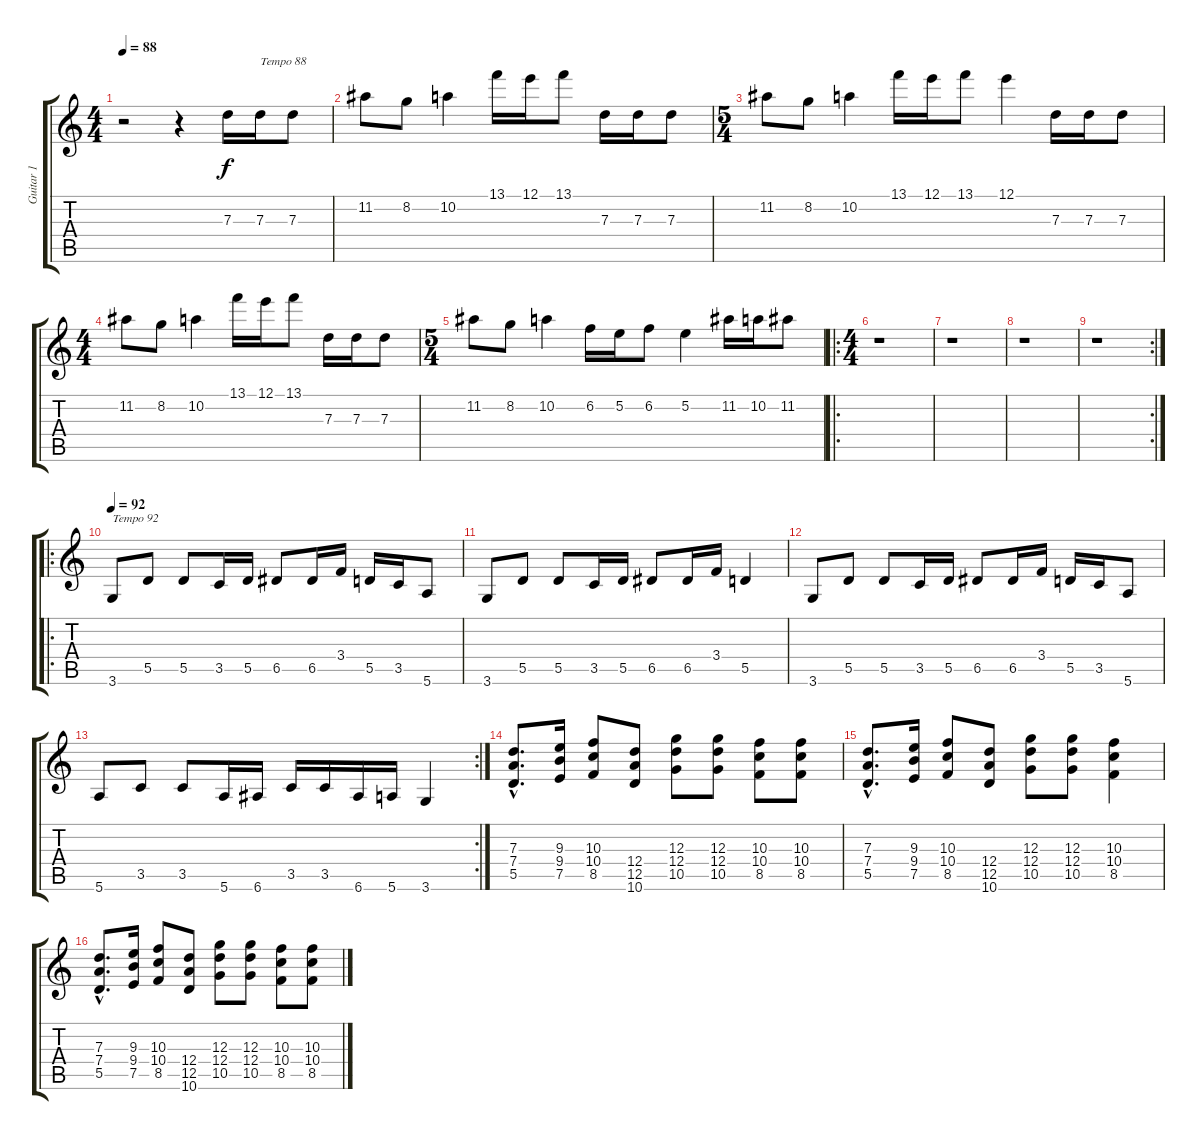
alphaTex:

\track ("Guitar 1" "Guitar 1") {instrument distortionguitar}
\staff {score tabs}
\tuning (E4 B3 G3 D3 A2 E2) {hide}
\ts (4 4)
\tempo 88
\clef g2
\ks c
r.2{dy f instrument distortionguitar} r.4 7.3.16 7.3.16{txt "Tempo 88"} 7.3.8 |
11.2.8 8.2.8 10.2.4 13.1.16 12.1.16 13.1.8 7.3.16 7.3.16 7.3.8 |
\ts (5 4)
11.2.8 8.2.8 10.2.4 13.1.16 12.1.16 13.1.8 12.1.4 7.3.16 7.3.16 7.3.8 |
\ts (4 4)
11.2.8 8.2.8 10.2.4 13.1.16 12.1.16 13.1.8 7.3.16 7.3.16 7.3.8 |
\ts (5 4)
11.2.8 8.2.8 10.2.4 6.2.16 5.2.16 6.2.8 5.2.4 11.2.16 10.2.16 11.2.8 |
\ro
\ts (4 4)
r.1 |
r.1 |
r.1 |
\rc 2
r.1 |
\ro
\tempo 92
3.6.8{txt "Tempo 92"} 5.5.8 5.5.8 3.5.16 5.5.16 6.5.8 6.5.16 3.4.16 5.5.16 3.5.16 5.6.8 |
3.6.8 5.5.8 5.5.8 3.5.16 5.5.16 6.5.8 6.5.16 3.4.16 5.5.4 |
3.6.8 5.5.8 5.5.8 3.5.16 5.5.16 6.5.8 6.5.16 3.4.16 5.5.16 3.5.16 5.6.8 |
\rc 2
5.6.8 3.5.8 3.5.8 5.6.16 6.6.16 3.5.16 3.5.16 6.6.16 5.6.16 3.6.4 |
(7.3{hac} 7.4{hac} 5.5{hac}).8{d} (9.3 9.4 7.5).16 (10.3 10.4 8.5).8 (12.4 12.5 10.6).8 (12.3 12.4 10.5).8 (12.3 12.4 10.5).8 (10.3 10.4 8.5).8 (10.3 10.4 8.5).8 |
(7.3{hac} 7.4{hac} 5.5{hac}).8{d} (9.3 9.4 7.5).16 (10.3 10.4 8.5).8 (12.4 12.5 10.6).8 (12.3 12.4 10.5).8 (12.3 12.4 10.5).8 (10.3 10.4 8.5).4 |
(7.3{hac} 7.4{hac} 5.5{hac}).8{d} (9.3 9.4 7.5).16 (10.3 10.4 8.5).8 (12.4 12.5 10.6).8 (12.3 12.4 10.5).8 (12.3 12.4 10.5).8 (10.3 10.4 8.5).8 (10.3 10.4 8.5).8
